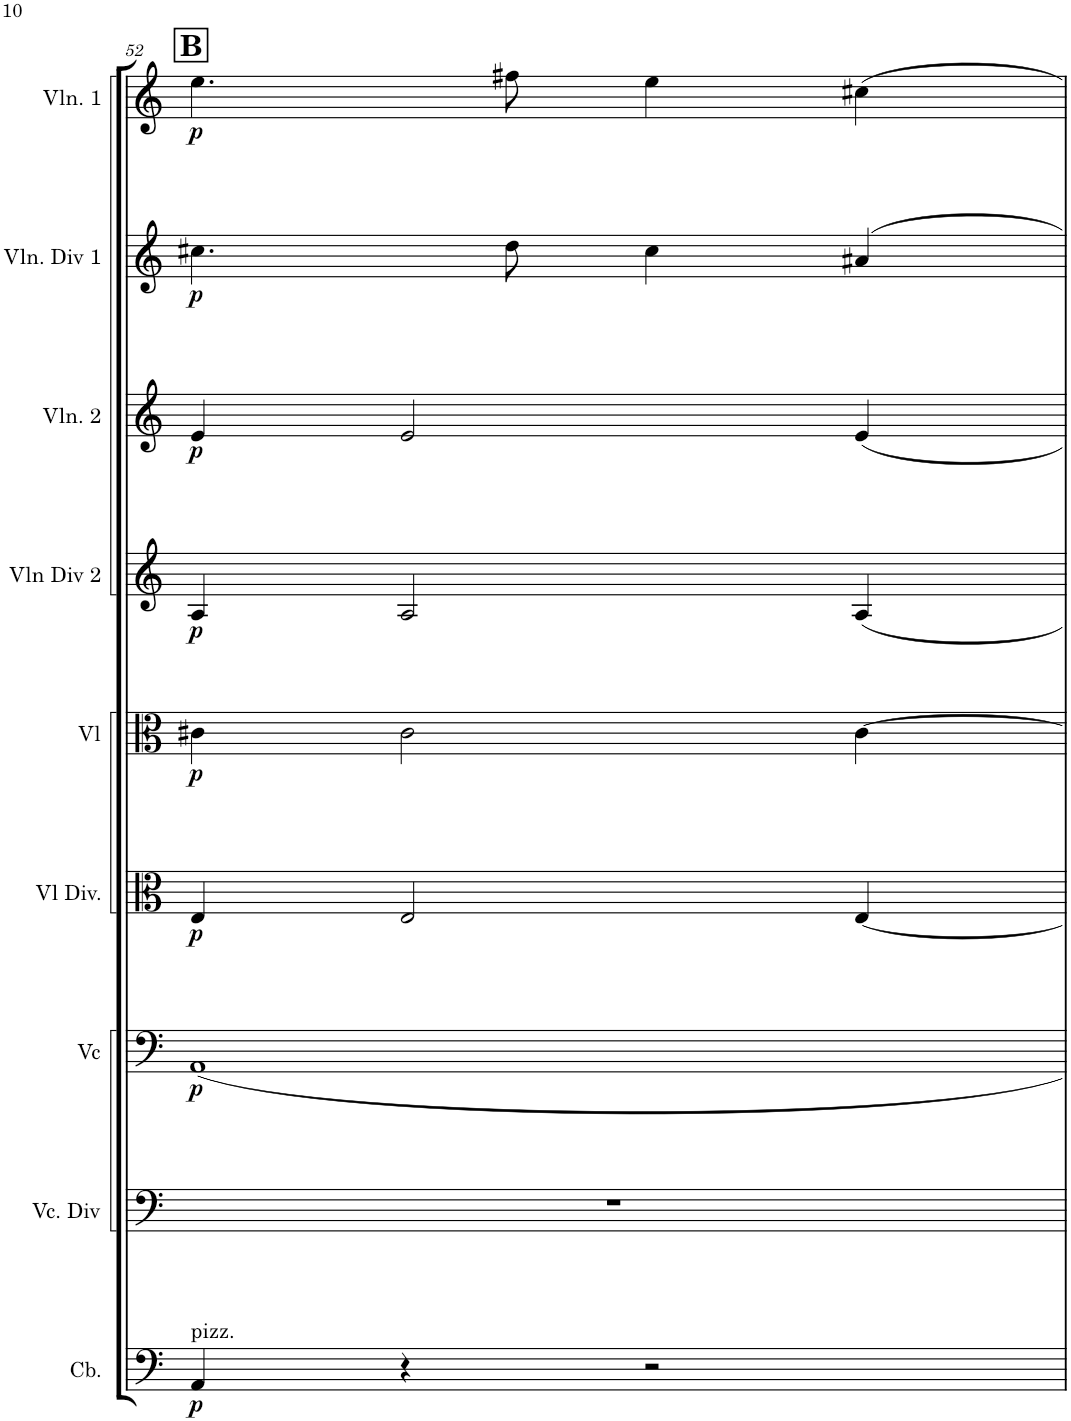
**kern	**dynam	**kern	**kern	**dynam	**kern	**dynam	**kern	**dynam	**kern	**dynam	**kern	**dynam	**kern	**dynam	**kern	**dynam
*part9	*part9	*part8	*part7	*part7	*part6	*part6	*part5	*part5	*part4	*part4	*part3	*part3	*part2	*part2	*part1	*part1
*staff9	*staff9	*staff8	*staff7	*staff7	*staff6	*staff6	*staff5	*staff5	*staff4	*staff4	*staff3	*staff3	*staff2	*staff2	*staff1	*staff1
*I"Contrabaixo	*	*I"Viloncelo. Div	*I"Violoncelo	*	*I"Viola Div	*	*I"Viola	*	*I"Vln Div 2	*	*I"Violino 2	*	*I"Vln Div 1	*	*I"Violino 1	*
*I'Cb.	*	*I'Vc. Div	*I'Vc	*	*I'Vl Div.	*	*I'Vl	*	*I'Vln Div 2	*	*I'Vln. 2	*	*I'Vln. Div 1	*	*I'Vln. 1	*
!!LO:PB:g=z
*clefF4	*	*clefF4	*clefF4	*	*clefC3	*	*clefC3	*	*clefG2	*	*clefG2	*	*clefG2	*	*clefG2	*
*Trd7c12	*	*	*	*	*	*	*	*	*	*	*	*	*	*	*	*
*k[]	*	*k[]	*k[]	*	*k[]	*	*k[]	*	*k[]	*	*k[]	*	*k[]	*	*k[]	*
*M2/2	*	*M2/2	*M2/2	*	*M2/2	*	*M2/2	*	*M2/2	*	*M2/2	*	*M2/2	*	*M2/2	*
!!LO:REH:place=s1:a:B:cj:fs=14:t=B
=52	=52	=52	=52	=52	=52	=52	=52	=52	=52	=52	=52	=52	=52	=52	=52	=52
!LO:TX:a:t=pizz.	!	!	!	!	!	!	!	!	!	!	!	!	!	!	!	!
!	!LO:DY:b	!	!	!LO:DY:b	!	!LO:DY:b	!	!LO:DY:b	!	!LO:DY:b	!	!LO:DY:b	!	!LO:DY:b	!	!LO:DY:b
4AA/	p	1r	1AA	p	4E/	p	4c#X\	p	4A/	p	4e/	p	4.cc#X\	p	4.ee\	p
4r	.	.	.	.	2E/	.	2c#\	.	2A/	.	2e/	.	.	.	.	.
.	.	.	.	.	.	.	.	.	.	.	.	.	8dd\	.	8ff#X\	.
2r	.	.	.	.	.	.	.	.	.	.	.	.	4cc#\	.	4ee\	.
.	.	.	.	.	[4E/	.	[4c#\	.	4A/	.	4e/	.	4a#X/	.	4cc#X\	.
=	=	=	=	=	=	=	=	=	=	=	=	=	=	=	=	=
*-	*-	*-	*-	*-	*-	*-	*-	*-	*-	*-	*-	*-	*-	*-	*-	*-
